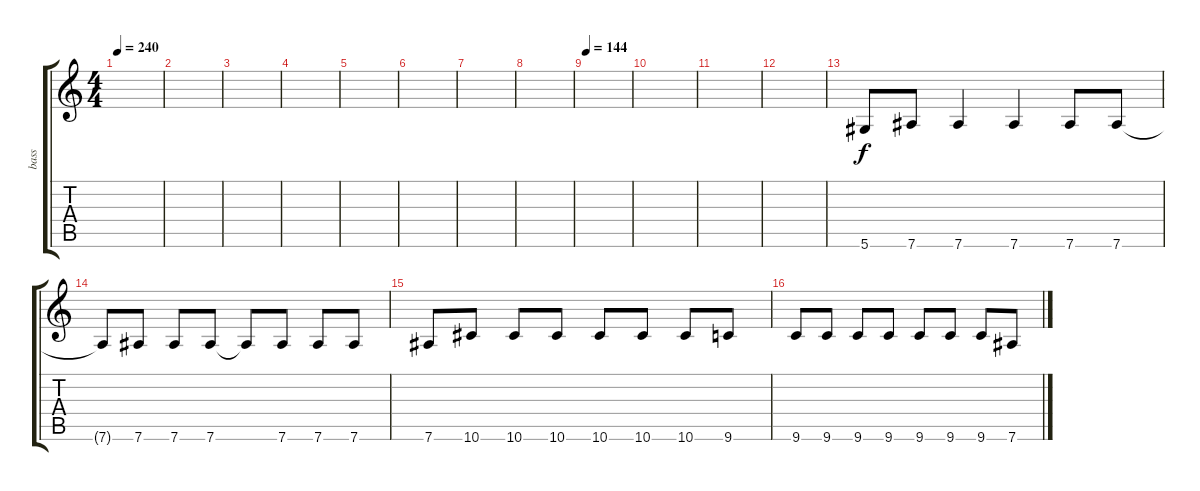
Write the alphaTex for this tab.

\track ("bass" "bass") {instrument slapbass1}
\staff {score tabs}
\tuning (Eb4 Bb3 Gb3 Db3 Ab2 Eb2) {hide}
\ts (4 4)
\tempo 240
\clef g2
\ks c
|
|
|
|
|
|
|
|
\tempo 144
|
|
|
|
5.6.8 7.6.8 7.6.4 7.6.4 7.6.8 7.6.8 |
7.6{t}.8 7.6.8 7.6.8 7.6.8 7.6{t}.8 7.6.8 7.6.8 7.6.8 |
7.6.8 10.6.8 10.6.8 10.6.8 10.6.8 10.6.8 10.6.8 9.6.8 |
9.6.8 9.6.8 9.6.8 9.6.8 9.6.8 9.6.8 9.6.8 7.6.8
